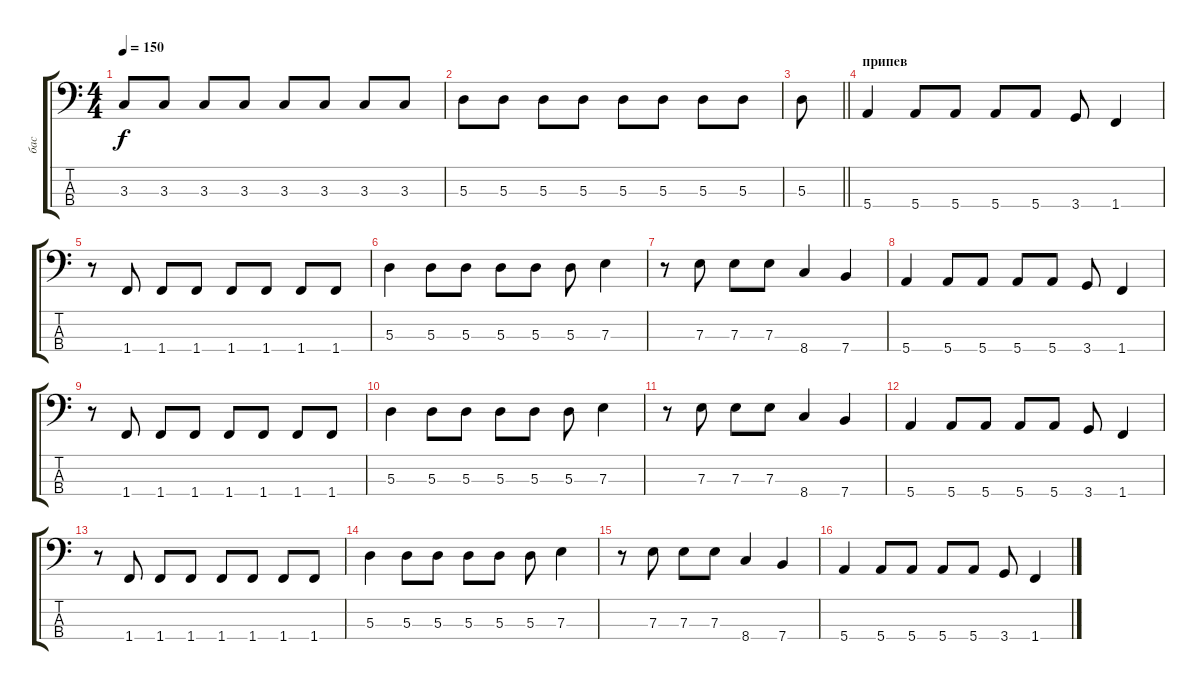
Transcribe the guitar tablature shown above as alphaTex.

\track ("бас" "бас") {instrument slapbass2}
\staff {score tabs}
\tuning (G2 D2 A1 E1) {hide}
\ts (4 4)
\tempo 150
\clef f4
\ks c
3.3.8{dy f} 3.3.8 3.3.8 3.3.8 3.3.8 3.3.8 3.3.8 3.3.8 |
5.3.8 5.3.8 5.3.8 5.3.8 5.3.8 5.3.8 5.3.8 5.3.8 |
\barLineRight lightlight
5.3.8 |
\section ("" "припев")
5.4.4 5.4.8 5.4.8 5.4.8 5.4.8 3.4.8 1.4.4 |
r.8 1.4.8 1.4.8 1.4.8 1.4.8 1.4.8 1.4.8 1.4.8 |
5.3.4 5.3.8 5.3.8 5.3.8 5.3.8 5.3.8 7.3.4 |
r.8 7.3.8 7.3.8 7.3.8 8.4.4 7.4.4 |
5.4.4 5.4.8 5.4.8 5.4.8 5.4.8 3.4.8 1.4.4 |
r.8 1.4.8 1.4.8 1.4.8 1.4.8 1.4.8 1.4.8 1.4.8 |
5.3.4 5.3.8 5.3.8 5.3.8 5.3.8 5.3.8 7.3.4 |
r.8 7.3.8 7.3.8 7.3.8 8.4.4 7.4.4 |
5.4.4 5.4.8 5.4.8 5.4.8 5.4.8 3.4.8 1.4.4 |
r.8 1.4.8 1.4.8 1.4.8 1.4.8 1.4.8 1.4.8 1.4.8 |
5.3.4 5.3.8 5.3.8 5.3.8 5.3.8 5.3.8 7.3.4 |
r.8 7.3.8 7.3.8 7.3.8 8.4.4 7.4.4 |
5.4.4 5.4.8 5.4.8 5.4.8 5.4.8 3.4.8 1.4.4
